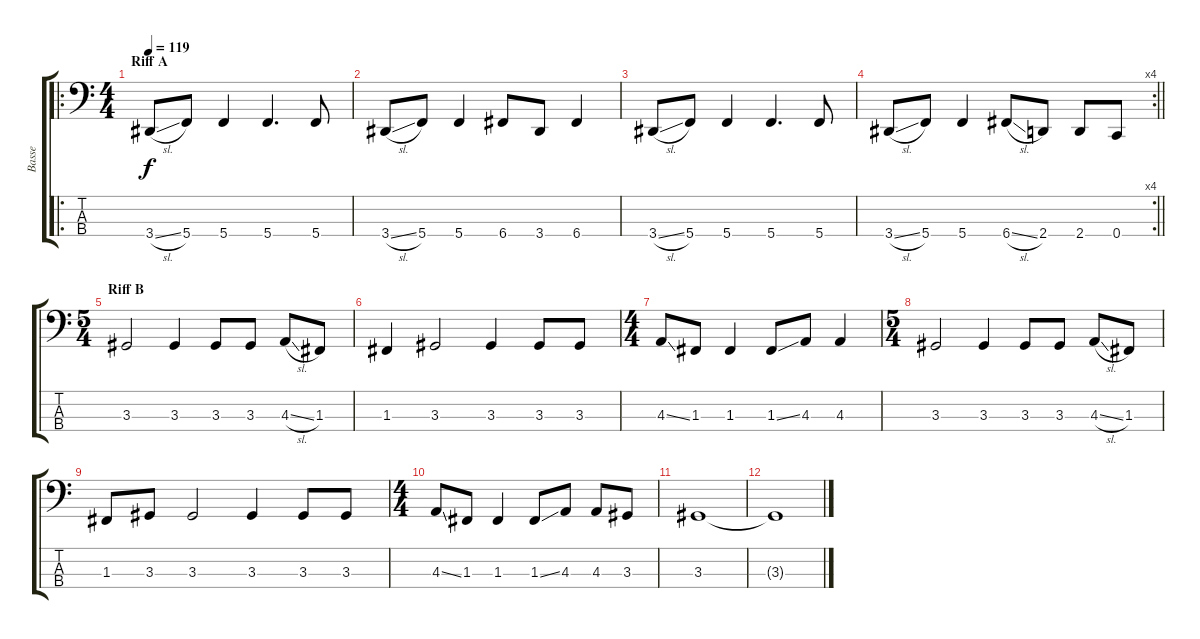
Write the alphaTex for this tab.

\track ("Basse" "Basse") {instrument electricbassfinger}
\staff {score tabs}
\tuning (Eb2 Bb1 F1 C1) {hide}
\ro
\ts (4 4)
\section ("" "Riff A")
\tempo 119
\clef f4
\ks c
3.4{sl}.8{dy f} 5.4.8 5.4.4 5.4.4{d} 5.4.8 |
3.4{sl}.8 5.4.8 5.4.4 6.4.8 3.4.8 6.4.4 |
3.4{sl}.8 5.4.8 5.4.4 5.4.4{d} 5.4.8 |
\rc 4
\barLineRight lightlight
3.4{sl}.8 5.4.8 5.4.4 6.4{sl}.8 2.4.8 2.4.8 0.4.8 |
\ts (5 4)
\section ("" "Riff B")
3.3.2 3.3.4 3.3.8 3.3.8 4.3{sl}.8 1.3.8 |
1.3.4 3.3.2 3.3.4 3.3.8 3.3.8 |
\ts (4 4)
4.3{ss}.8 1.3.8 1.3.4 1.3{ss}.8 4.3.8 4.3.4 |
\ts (5 4)
3.3.2 3.3.4 3.3.8 3.3.8 4.3{sl}.8 1.3.8 |
1.3.8 3.3.8 3.3.2 3.3.4 3.3.8 3.3.8 |
\ts (4 4)
4.3{ss}.8 1.3.8 1.3.4 1.3{ss}.8 4.3.8 4.3.8 3.3.8 |
3.3.1 |
3.3{t}.1
